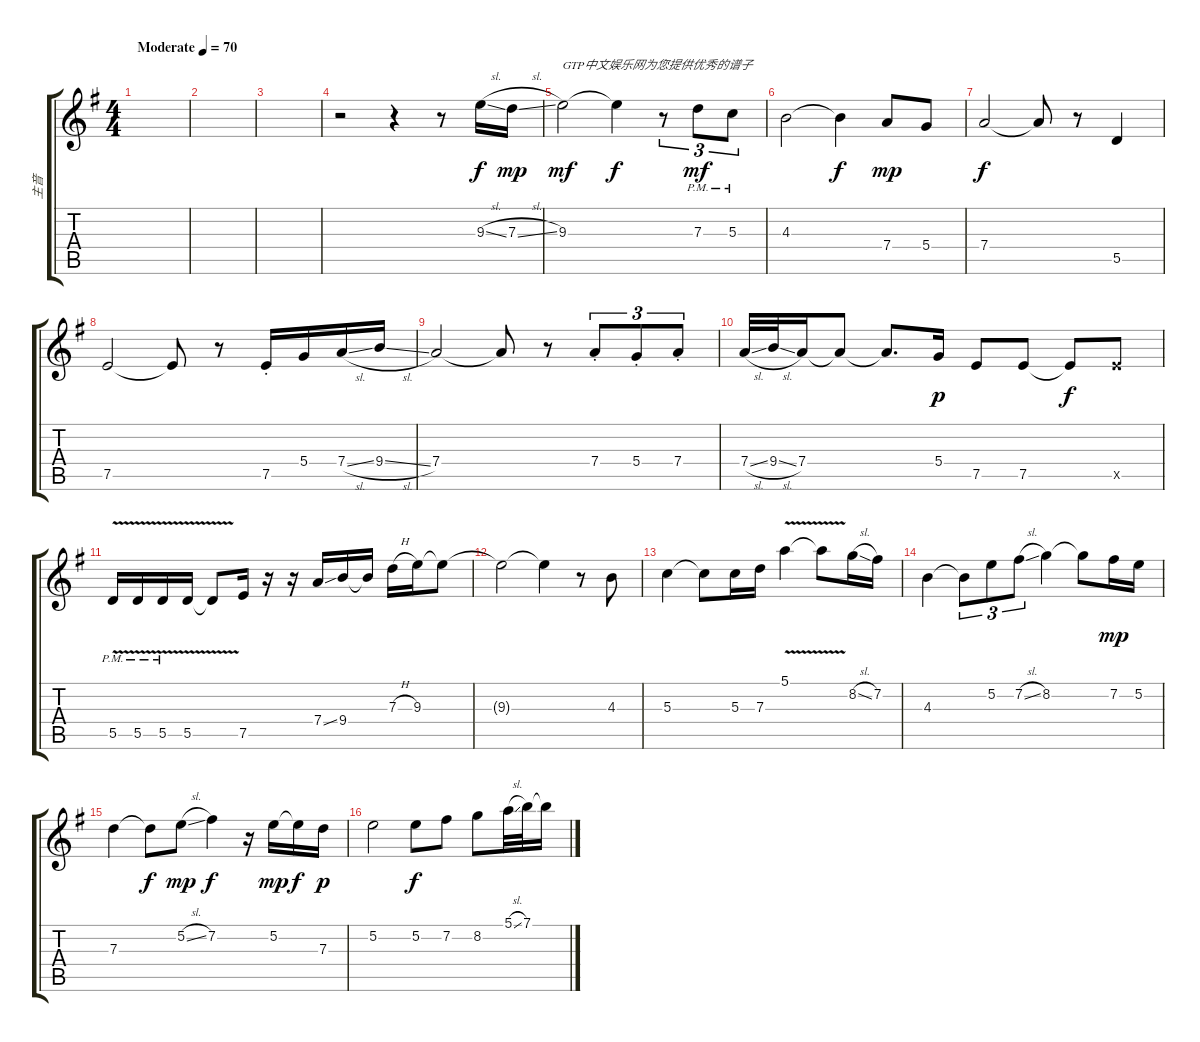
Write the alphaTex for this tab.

\track ("主音" "主音") {instrument overdrivenguitar}
\staff {score tabs}
\tuning (E4 B3 G3 D3 A2 E2) {hide}
\ts (4 4)
\tempo (70 "Moderate")
\clef g2
\ks g
|
|
|
r.2 r.4 r.8 9.3{sl}.16 7.3{sl}.16{dy mp} |
9.3.2{txt "GTP中文娱乐网为您提供优秀的谱子" dy mf} 9.3{t}.4{dy f} r.8{tu (3 2)} 7.3{pm}.8{tu (3 2) dy mf} 5.3{pm}.8{tu (3 2)} |
4.3.2 4.3{t}.4{dy f} 7.4.8{dy mp} 5.4.8 |
7.4.2{dy f} 7.4{t}.8 r.8 5.5.4 |
7.5.2 7.5{t}.8 r.8 7.5{st}.16 5.4.16 7.4{sl}.16 9.4{sl}.16 |
7.4.2 7.4{t}.8 r.8 7.4{st}.8{tu (3 2)} 5.4{st}.8{tu (3 2)} 7.4{st}.8{tu (3 2)} |
7.4{sl}.32 9.4{sl}.32 7.4.16 7.4{t}.8 7.4{t}.8{d} 5.4.16{dy p} 7.5.8 7.5.8 7.5{t}.8{dy f} 7.5{x}.8 |
5.5{v pm}.16 5.5{v pm}.16 5.5{v pm}.16 5.5{v}.16 5.5{t}.8 7.5.16 r.16 r.16 7.4{ss}.16 9.4.16 9.4{t}.16 7.3{h}.16 9.3.16 9.3{t}.8 |
9.3{t}.2 9.3{t}.4 r.8 4.3.8 |
5.3.4 5.3{t}.8 5.3.16 7.3.16 5.1{v}.4 5.1{t}.8 8.2{sl}.16 7.2.16 |
4.3.4 4.3{t}.8{tu (3 2)} 5.2.8{tu (3 2)} 7.2{sl}.8{tu (3 2)} 8.2.4 8.2{t}.8 7.2.16{dy mp} 5.2.16 |
7.3.4 7.3{t}.8{dy f} 5.2{sl}.8{dy mp} 7.2.4{dy f} r.16 5.2.16{dy mp} 5.2{t}.16{dy f} 7.3.16{dy p} |
5.2.2 5.2.8{dy f} 7.2.8 8.2.8 5.1{sl}.32 7.1.32 7.1{t}.16
